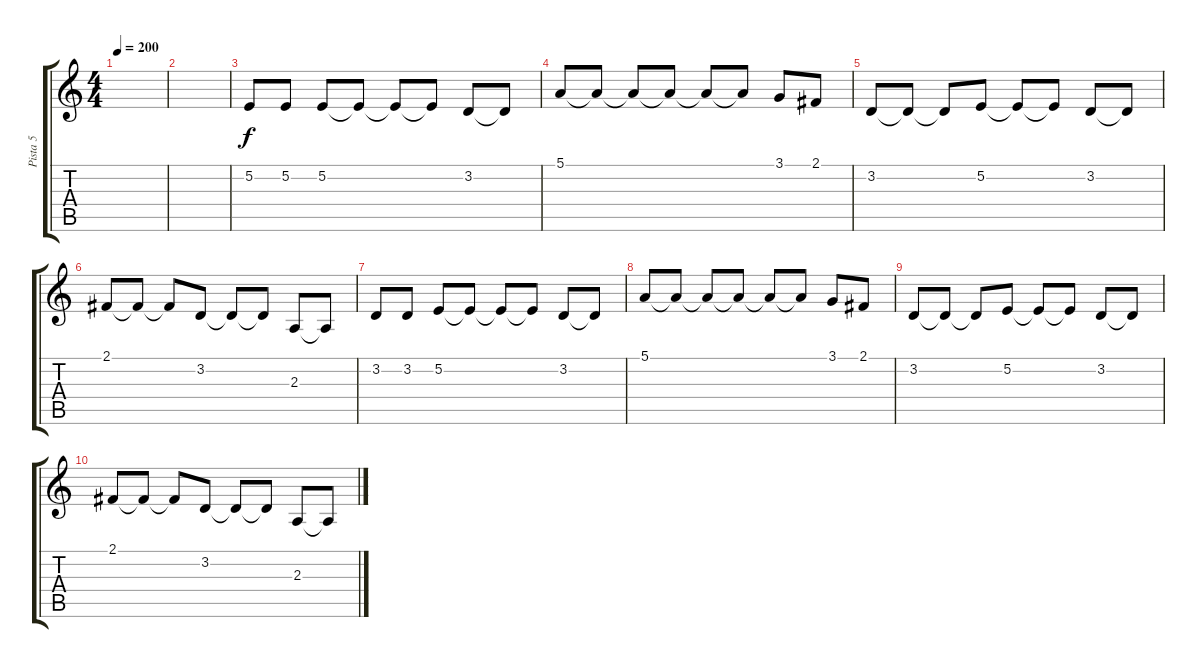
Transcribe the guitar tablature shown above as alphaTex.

\track ("Pista 5" "Pista 5") {instrument trombone}
\staff {score tabs}
\tuning (E4 B3 G3 D3 A2 E2) {hide}
\ts (4 4)
\tempo 200
\clef g2
\ks c
|
|
5.2.8 5.2.8 5.2.8 5.2{t}.8 5.2{t}.8 5.2{t}.8 3.2.8 3.2{t}.8 |
5.1.8 5.1{t}.8 5.1{t}.8 5.1{t}.8 5.1{t}.8 5.1{t}.8 3.1.8 2.1.8 |
3.2.8 3.2{t}.8 3.2{t}.8 5.2.8 5.2{t}.8 5.2{t}.8 3.2.8 3.2{t}.8 |
2.1.8 2.1{t}.8 2.1{t}.8 3.2.8 3.2{t}.8 3.2{t}.8 2.3.8 2.3{t}.8 |
3.2.8 3.2.8 5.2.8 5.2{t}.8 5.2{t}.8 5.2{t}.8 3.2.8 3.2{t}.8 |
5.1.8 5.1{t}.8 5.1{t}.8 5.1{t}.8 5.1{t}.8 5.1{t}.8 3.1.8 2.1.8 |
3.2.8 3.2{t}.8 3.2{t}.8 5.2.8 5.2{t}.8 5.2{t}.8 3.2.8 3.2{t}.8 |
2.1.8 2.1{t}.8 2.1{t}.8 3.2.8 3.2{t}.8 3.2{t}.8 2.3.8 2.3{t}.8
